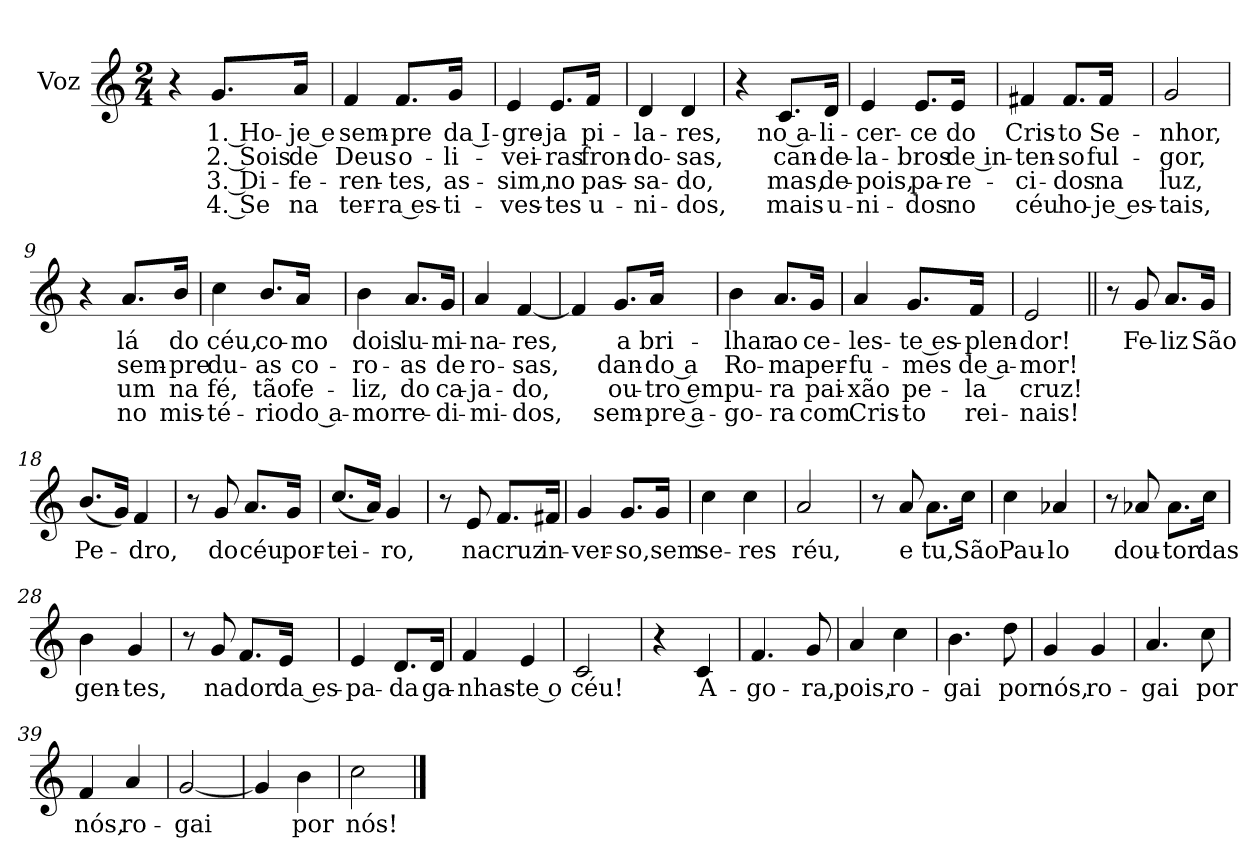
**kern	**text	**text	**text	**text
*part1	*part1	*part1	*part1	*part1
*staff1	*staff1	*staff1	*staff1	*staff1
*I"Voz	*	*	*	*
*I'Vo.	*	*	*	*
*clefG2	*	*	*	*
*k[]	*	*	*	*
*M2/4	*	*	*	*
*MM90	*	*	*	*
=1	=1	=1	=1	=1
4r	.	.	.	.
!	!LO:LY:b	!LO:LY:b	!LO:LY:b	!LO:LY:b
8.g/L	1. Ho-	2. Sois	3. Di-	4. Se
!	!LO:LY:b	!LO:LY:b	!LO:LY:b	!LO:LY:b
16a/Jk	-je e	de	-fe-	na
=2	=2	=2	=2	=2
!	!LO:LY:b	!LO:LY:b	!LO:LY:b	!LO:LY:b
4f/	sem-	Deus	-ren-	ter-
!	!LO:LY:b	!LO:LY:b	!LO:LY:b	!LO:LY:b
8.f/L	-pre	o-	-tes,	-ra es-
!	!LO:LY:b	!LO:LY:b	!LO:LY:b	!LO:LY:b
16g/Jk	da I-	-li-	as-	-ti-
=3	=3	=3	=3	=3
!	!LO:LY:b	!LO:LY:b	!LO:LY:b	!LO:LY:b
4e/	-gre-	-vei-	-sim,	-ves-
!	!LO:LY:b	!LO:LY:b	!LO:LY:b	!LO:LY:b
8.e/L	-ja	-ras	no	-tes
!	!LO:LY:b	!LO:LY:b	!LO:LY:b	!LO:LY:b
16f/Jk	pi-	fron-	pas-	u-
=4	=4	=4	=4	=4
!	!LO:LY:b	!LO:LY:b	!LO:LY:b	!LO:LY:b
4d/	-la-	-do-	-sa-	-ni-
!	!LO:LY:b	!LO:LY:b	!LO:LY:b	!LO:LY:b
4d/	-res,	-sas,	-do,	-dos,
=5	=5	=5	=5	=5
4r	.	.	.	.
!	!LO:LY:b	!LO:LY:b	!LO:LY:b	!LO:LY:b
8.c/L	no a-	can-	mas,	mais
!	!LO:LY:b	!LO:LY:b	!LO:LY:b	!LO:LY:b
16d/Jk	-li-	-de-	de-	u-
=6	=6	=6	=6	=6
!	!LO:LY:b	!LO:LY:b	!LO:LY:b	!LO:LY:b
4e/	-cer-	-la-	-pois,	-ni-
!	!LO:LY:b	!LO:LY:b	!LO:LY:b	!LO:LY:b
8.e/L	-ce	-bros	pa-	-dos
!	!LO:LY:b	!LO:LY:b	!LO:LY:b	!LO:LY:b
16e/Jk	do	de in-	-re-	no
!!LO:LB:g=z
=7	=7	=7	=7	=7
!	!LO:LY:b	!LO:LY:b	!LO:LY:b	!LO:LY:b
4f#X/	Cris-	-ten-	-ci-	céu
!	!LO:LY:b	!LO:LY:b	!LO:LY:b	!LO:LY:b
8.f#/L	-to	-so	-dos	ho-
!	!LO:LY:b	!LO:LY:b	!LO:LY:b	!LO:LY:b
16f#/Jk	Se-	ful-	na	-je es-
=8	=8	=8	=8	=8
!	!LO:LY:b	!LO:LY:b	!LO:LY:b	!LO:LY:b
2g/	-nhor,	-gor,	luz,	-tais,
=9	=9	=9	=9	=9
4r	.	.	.	.
!	!LO:LY:b	!LO:LY:b	!LO:LY:b	!LO:LY:b
8.a/L	lá	sem-	um	no
!	!LO:LY:b	!LO:LY:b	!LO:LY:b	!LO:LY:b
16b/Jk	do	-pre	na	mis-
=10	=10	=10	=10	=10
!	!LO:LY:b	!LO:LY:b	!LO:LY:b	!LO:LY:b
4cc\	céu,	du-	fé,	-té-
!	!LO:LY:b	!LO:LY:b	!LO:LY:b	!LO:LY:b
8.b/L	co-	-as	tão	-rio
!	!LO:LY:b	!LO:LY:b	!LO:LY:b	!LO:LY:b
16a/Jk	-mo	co-	fe-	do a-
=11	=11	=11	=11	=11
!	!LO:LY:b	!LO:LY:b	!LO:LY:b	!LO:LY:b
4b\	dois	-ro-	-liz,	-mor
!	!LO:LY:b	!LO:LY:b	!LO:LY:b	!LO:LY:b
8.a/L	lu-	-as	do	re-
!	!LO:LY:b	!LO:LY:b	!LO:LY:b	!LO:LY:b
16g/Jk	-mi-	de	ca-	-di-
=12	=12	=12	=12	=12
!	!LO:LY:b	!LO:LY:b	!LO:LY:b	!LO:LY:b
4a/	-na-	ro-	-ja-	-mi-
!	!LO:LY:b	!LO:LY:b	!LO:LY:b	!LO:LY:b
[4f/	-res,	-sas,	-do,	-dos,
=13	=13	=13	=13	=13
4f/]	.	.	.	.
!	!LO:LY:b	!LO:LY:b	!LO:LY:b	!LO:LY:b
8.g/L	a	dan-	ou-	sem-
!	!LO:LY:b	!LO:LY:b	!LO:LY:b	!LO:LY:b
16a/Jk	bri-	-do a	-tro em	-pre a-
=14	=14	=14	=14	=14
!	!LO:LY:b	!LO:LY:b	!LO:LY:b	!LO:LY:b
4b\	-lhar	Ro-	pu-	-go-
!	!LO:LY:b	!LO:LY:b	!LO:LY:b	!LO:LY:b
8.a/L	ao	-ma	-ra	-ra
!	!LO:LY:b	!LO:LY:b	!LO:LY:b	!LO:LY:b
16g/Jk	ce-	per-	pai-	com
!!LO:LB:g=z
=15	=15	=15	=15	=15
!	!LO:LY:b	!LO:LY:b	!LO:LY:b	!LO:LY:b
4a/	-les-	-fu-	-xão	Cris-
!	!LO:LY:b	!LO:LY:b	!LO:LY:b	!LO:LY:b
8.g/L	-te es-	-mes	pe-	-to
!	!LO:LY:b	!LO:LY:b	!LO:LY:b	!LO:LY:b
16f/Jk	-plen-	de a-	-la	rei-
=16	=16	=16	=16	=16
!	!LO:LY:b	!LO:LY:b	!LO:LY:b	!LO:LY:b
2e/	-dor!	-mor!	cruz!	-nais!
=17||	=17||	=17||	=17||	=17||
8r	.	.	.	.
!	!LO:LY:b	!	!	!
8g/	Fe-	.	.	.
!	!LO:LY:b	!	!	!
8.a/L	-liz	.	.	.
!	!LO:LY:b	!	!	!
16g/Jk	São	.	.	.
=18	=18	=18	=18	=18
!	!LO:LY:b	!	!	!
(<8.b/L	Pe-	.	.	.
16g/Jk)	.	.	.	.
!	!LO:LY:b	!	!	!
4f/	-dro,	.	.	.
=19	=19	=19	=19	=19
8r	.	.	.	.
!	!LO:LY:b	!	!	!
8g/	do	.	.	.
!	!LO:LY:b	!	!	!
8.a/L	céu	.	.	.
!	!LO:LY:b	!	!	!
16g/Jk	por-	.	.	.
=20	=20	=20	=20	=20
!	!LO:LY:b	!	!	!
(<8.cc/L	-tei-	.	.	.
16a/Jk)	.	.	.	.
!	!LO:LY:b	!	!	!
4g/	-ro,	.	.	.
=21	=21	=21	=21	=21
8r	.	.	.	.
!	!LO:LY:b	!	!	!
8e/	na	.	.	.
!	!LO:LY:b	!	!	!
8.f/L	cruz	.	.	.
!	!LO:LY:b	!	!	!
16f#X/Jk	in-	.	.	.
!!LO:LB:g=z
=22	=22	=22	=22	=22
!	!LO:LY:b	!	!	!
4g/	-ver-	.	.	.
!	!LO:LY:b	!	!	!
8.g/L	-so,	.	.	.
!	!LO:LY:b	!	!	!
16g/Jk	sem	.	.	.
=23	=23	=23	=23	=23
!	!LO:LY:b	!	!	!
4cc\	se-	.	.	.
!	!LO:LY:b	!	!	!
4cc\	-res	.	.	.
=24	=24	=24	=24	=24
!	!LO:LY:b	!	!	!
2a/	réu,	.	.	.
=25	=25	=25	=25	=25
8r	.	.	.	.
!	!LO:LY:b	!	!	!
8a/	e	.	.	.
!	!LO:LY:b	!	!	!
8.a\L	tu,	.	.	.
!	!LO:LY:b	!	!	!
16cc\Jk	São	.	.	.
=26	=26	=26	=26	=26
!	!LO:LY:b	!	!	!
4cc\	Pau-	.	.	.
!	!LO:LY:b	!	!	!
4a-X/	-lo	.	.	.
=27	=27	=27	=27	=27
8r	.	.	.	.
!	!LO:LY:b	!	!	!
8a-X/	dou-	.	.	.
!	!LO:LY:b	!	!	!
8.a-\L	-tor	.	.	.
!	!LO:LY:b	!	!	!
16cc\Jk	das	.	.	.
=28	=28	=28	=28	=28
!	!LO:LY:b	!	!	!
4b\	gen-	.	.	.
!	!LO:LY:b	!	!	!
4g/	-tes,	.	.	.
!!LO:LB:g=z
=29	=29	=29	=29	=29
8r	.	.	.	.
!	!LO:LY:b	!	!	!
8g/	na	.	.	.
!	!LO:LY:b	!	!	!
8.f/L	dor	.	.	.
!	!LO:LY:b	!	!	!
16e/Jk	da es-	.	.	.
=30	=30	=30	=30	=30
!	!LO:LY:b	!	!	!
4e/	-pa-	.	.	.
!	!LO:LY:b	!	!	!
8.d/L	-da	.	.	.
!	!LO:LY:b	!	!	!
16d/Jk	ga-	.	.	.
=31	=31	=31	=31	=31
!	!LO:LY:b	!	!	!
4f/	-nhas-	.	.	.
!	!LO:LY:b	!	!	!
4e/	-te o	.	.	.
=32	=32	=32	=32	=32
!	!LO:LY:b	!	!	!
2c/	céu!	.	.	.
=33	=33	=33	=33	=33
4r	.	.	.	.
!	!LO:LY:b	!	!	!
4c/	A-	.	.	.
=34	=34	=34	=34	=34
!	!LO:LY:b	!	!	!
4.f/	-go-	.	.	.
!	!LO:LY:b	!	!	!
8g/	-ra,	.	.	.
=35	=35	=35	=35	=35
!	!LO:LY:b	!	!	!
4a/	pois,	.	.	.
!	!LO:LY:b	!	!	!
4cc\	ro-	.	.	.
!!LO:LB:g=z
=36	=36	=36	=36	=36
!	!LO:LY:b	!	!	!
4.b\	-gai	.	.	.
!	!LO:LY:b	!	!	!
8dd\	por	.	.	.
=37	=37	=37	=37	=37
!	!LO:LY:b	!	!	!
4g/	nós,	.	.	.
!	!LO:LY:b	!	!	!
4g/	ro-	.	.	.
=38	=38	=38	=38	=38
!	!LO:LY:b	!	!	!
4.a/	-gai	.	.	.
!	!LO:LY:b	!	!	!
8cc\	por	.	.	.
=39	=39	=39	=39	=39
!	!LO:LY:b	!	!	!
4f/	nós,	.	.	.
!	!LO:LY:b	!	!	!
4a/	ro-	.	.	.
=40	=40	=40	=40	=40
!	!LO:LY:b	!	!	!
[2g/	-gai	.	.	.
=41	=41	=41	=41	=41
4g/]	.	.	.	.
!	!LO:LY:b	!	!	!
4b\	por	.	.	.
=42	=42	=42	=42	=42
!	!LO:LY:b	!	!	!
2cc\	nós!	.	.	.
==	==	==	==	==
*-	*-	*-	*-	*-
